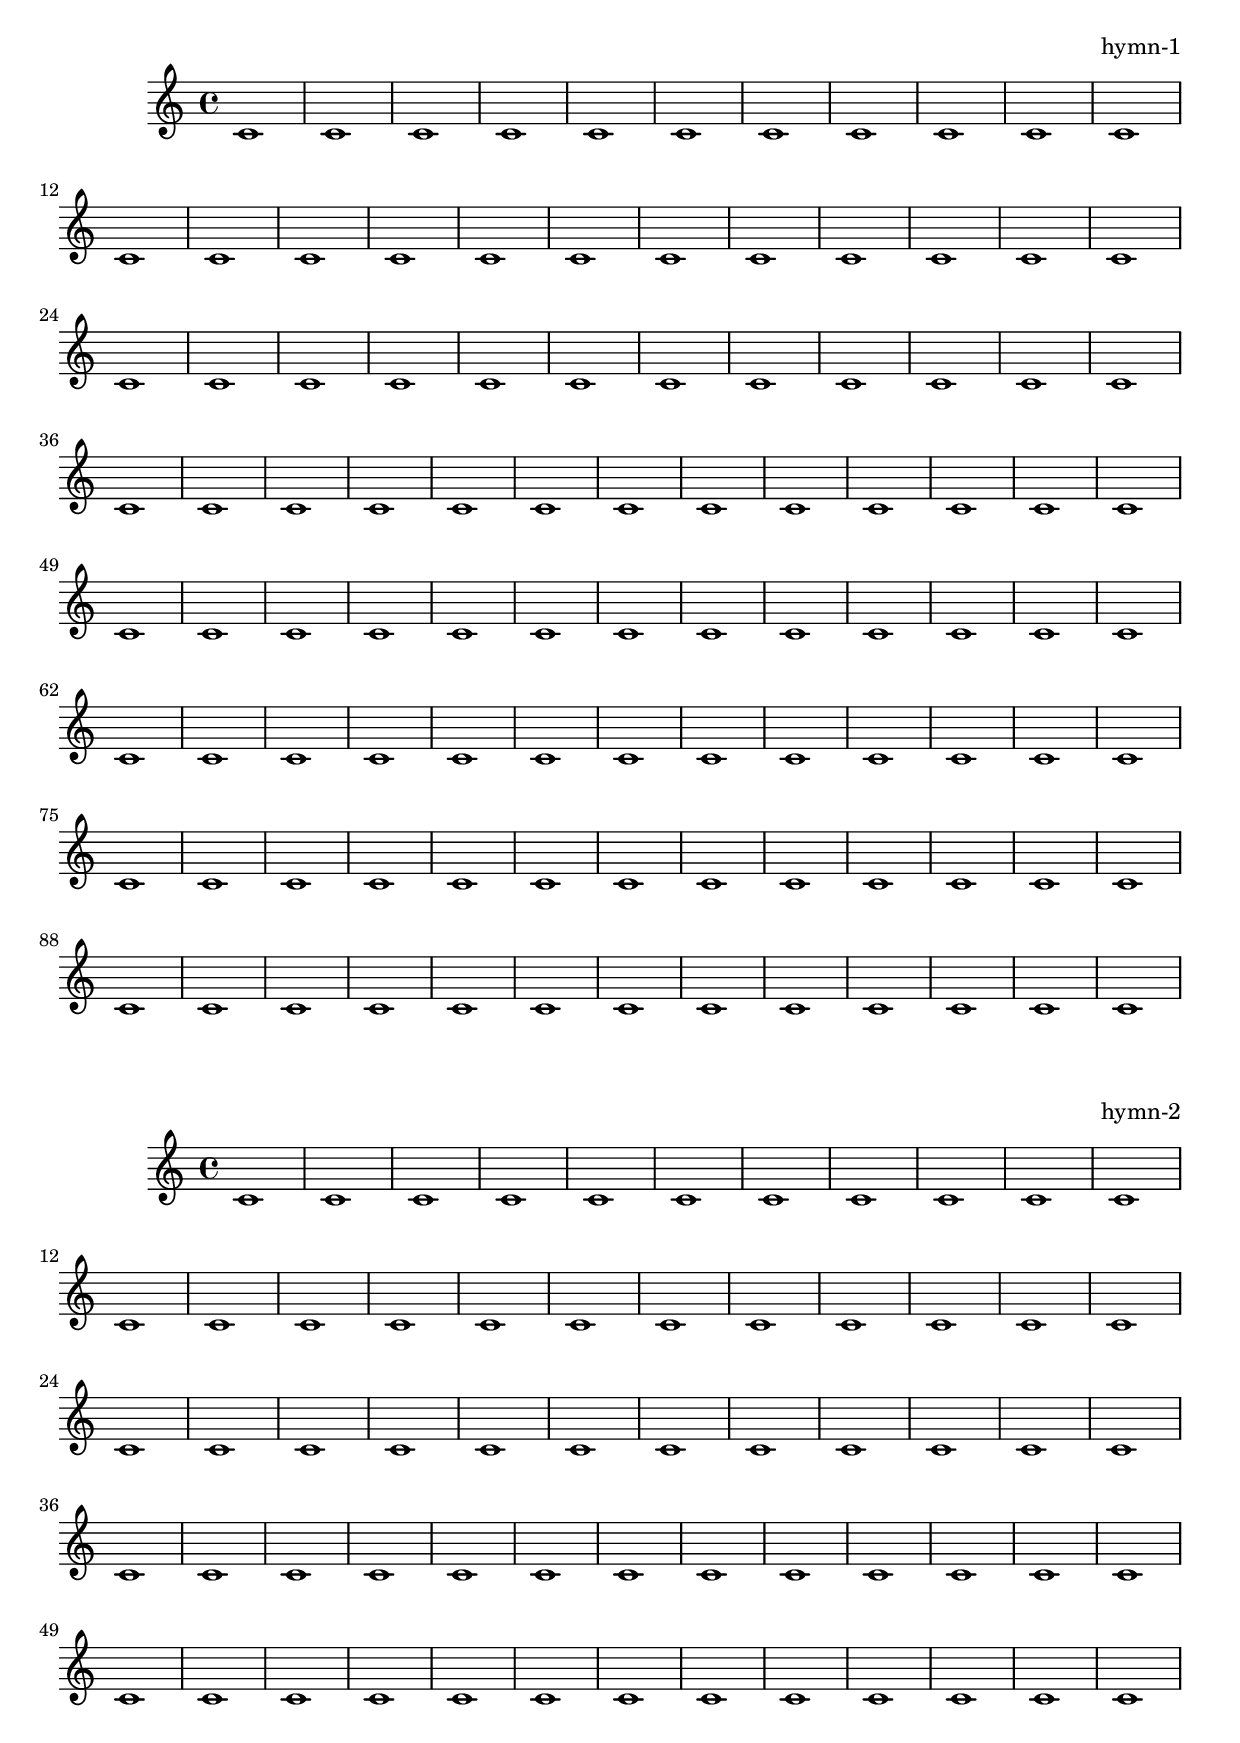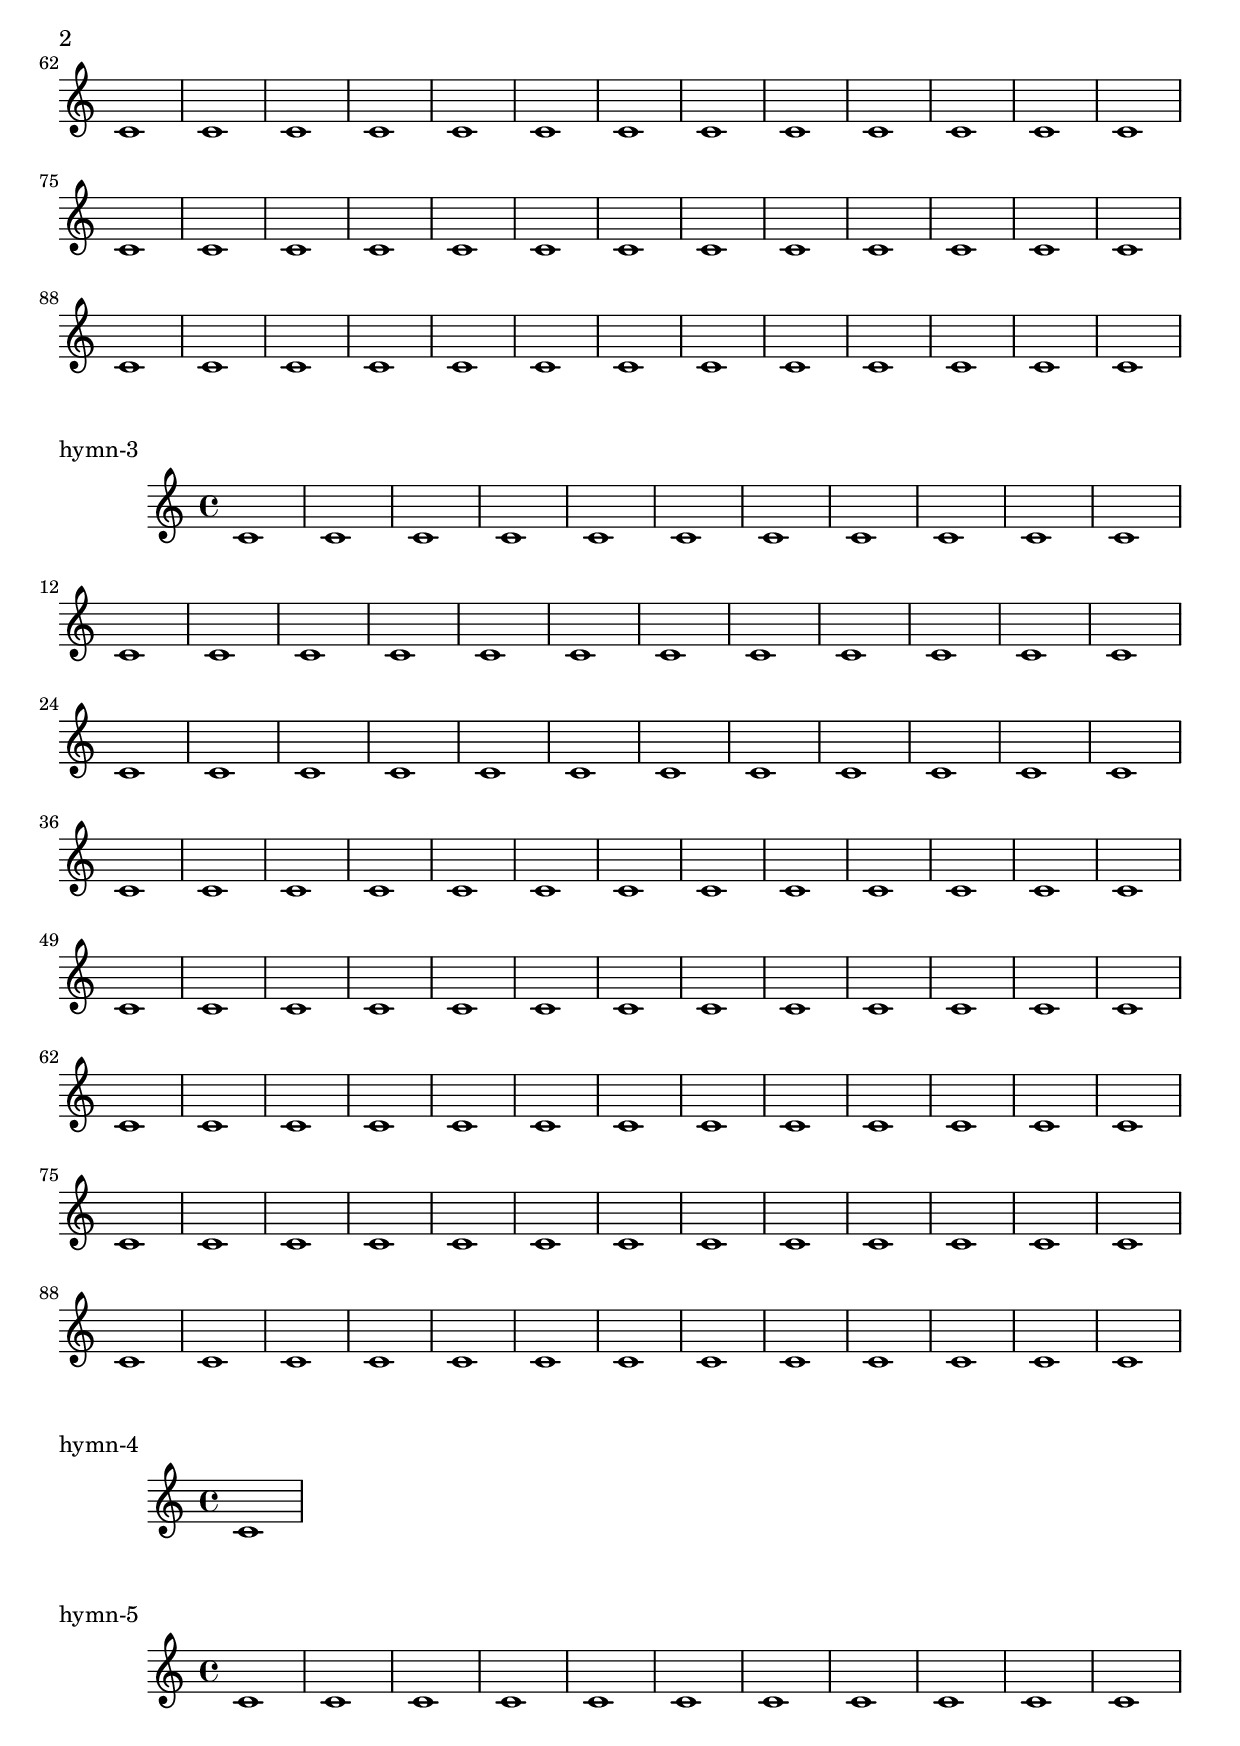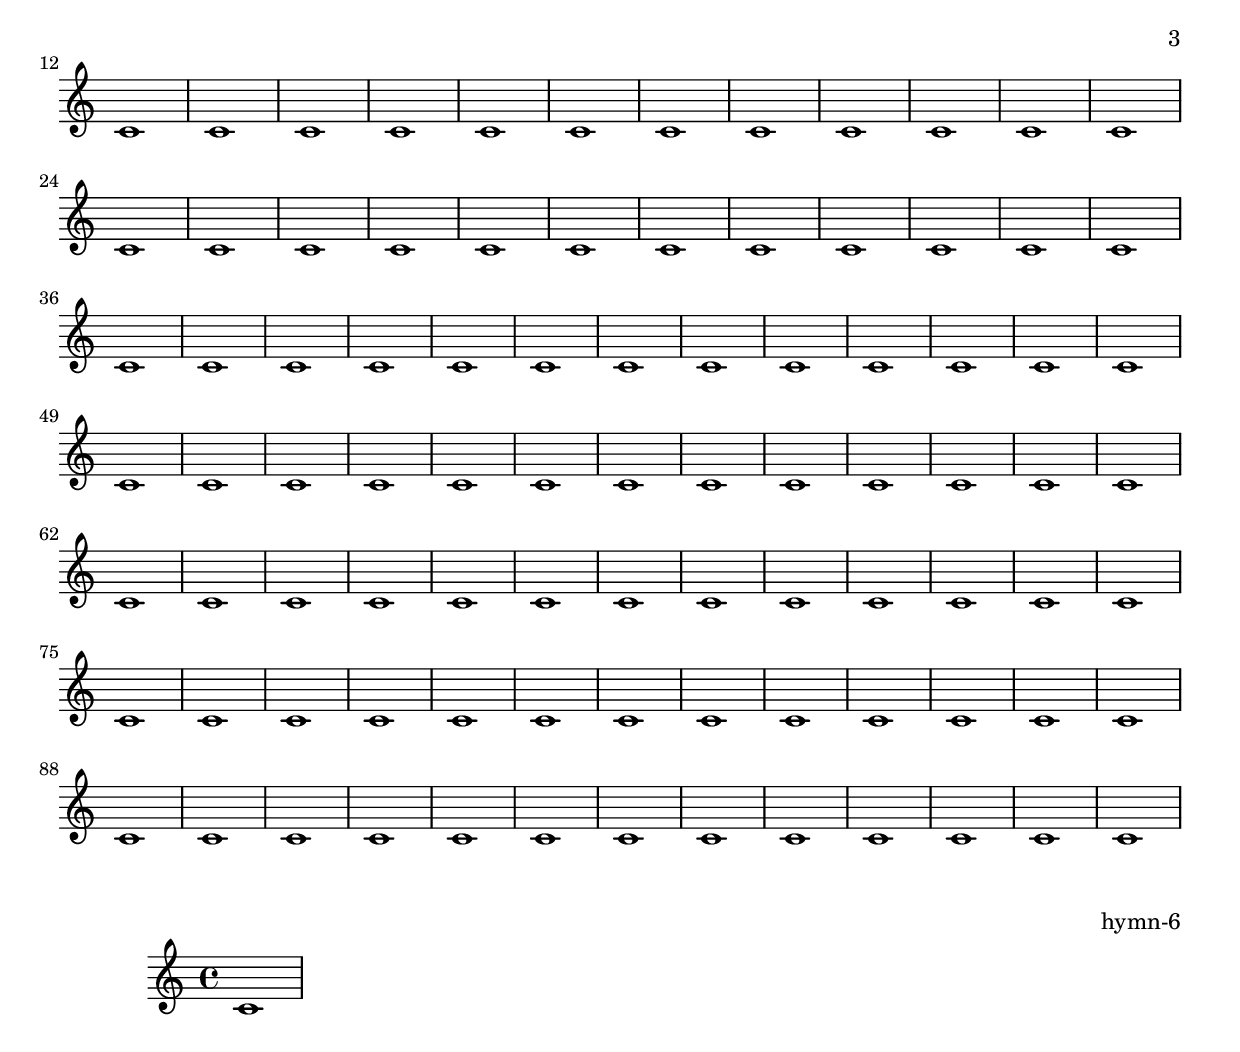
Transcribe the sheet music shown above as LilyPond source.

\version "2.15.30"

#(define-markup-command (consider-page-num layout props label arg)
  (symbol? markup?)
  (let* ((stencil (interpret-markup layout props arg))
	 (x-ext (ly:stencil-extent stencil X))
	 (y-ext (ly:stencil-extent stencil Y)))
    (ly:make-stencil
     `(delay-stencil-evaluation
       ,(delay (ly:stencil-expr
		 (let* ((table (ly:output-def-lookup layout 'label-page-table))
		        (page-number (if (list? table)
		                         (assoc-get label table)
					 #f)))
		   (interpret-markup layout props
		     (if (even? page-number)
			 (markup arg)
			 (markup #:fill-line ("" arg))))))))
     x-ext
     y-ext)))

\book {
  \score { 
    \new Staff { \label #'a \repeat unfold 100 c'1 }
    \header {
      piece = \markup { \consider-page-num #'a "hymn-1" }
    }
  }

  \score {
    \new Staff { \label #'b \repeat unfold 100 c'1 }
    \header {
      piece = \markup { \consider-page-num #'b "hymn-2" }
    }
  }
  
  \score {
    \new Staff { \label #'c \repeat unfold 100 c'1 }
    \header {
      piece = \markup { \consider-page-num #'c "hymn-3" }
    }
  }
  
  \score {
    \new Staff { \label #'d c'1 }
    \header {
      piece = \markup { \consider-page-num #'d "hymn-4" }
    }
  }
  
  \score {
    \new Staff { \label #'e \repeat unfold 100 c'1 }
    \header {
      piece = \markup { \consider-page-num #'e "hymn-5" }
    }
  }
  
  \score {
    \new Staff { \label #'f c'1 }
    \header {
      piece = \markup { \consider-page-num #'f "hymn-6" }
    }
  }
}

